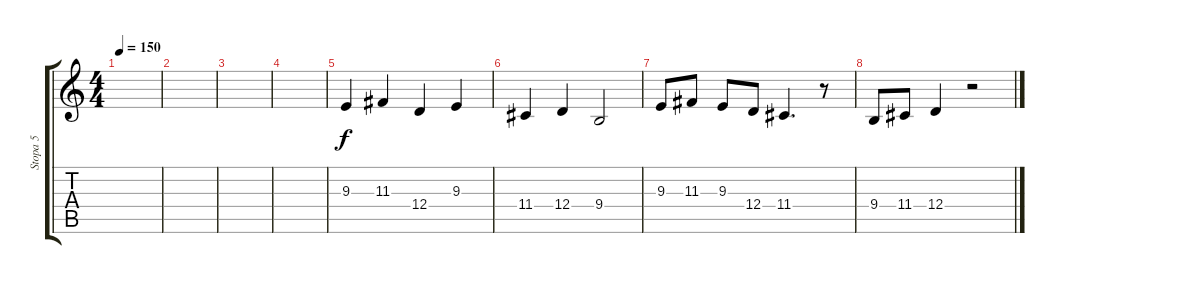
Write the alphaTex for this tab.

\track ("Stopa 5" "Stopa 5") {instrument flute}
\staff {score tabs}
\tuning (E4 B3 G3 D3 A2 E2) {hide}
\ts (4 4)
\tempo 150
\clef g2
\ks c
|
|
|
|
9.3.4 11.3.4 12.4.4 9.3.4 |
11.4.4 12.4.4 9.4.2 |
9.3.8 11.3.8 9.3.8 12.4.8 11.4.4{d} r.8 |
9.4.8 11.4.8 12.4.4 r.2
